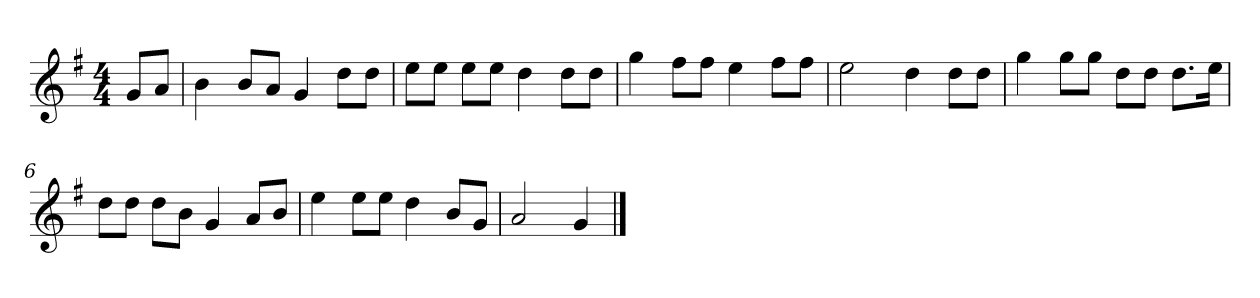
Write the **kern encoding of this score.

**kern
*part1
*staff1
*k[f#]
*M4/4
*MM120
=
8gL
8aJ
=1
4b
8bL
8aJ
4g
8ddL
8ddJ
=2
8eeL
8eeJ
8eeL
8eeJ
4dd
8ddL
8ddJ
=3
4gg
8ff#L
8ff#J
4ee
8ff#L
8ff#J
=4
2ee
4dd
8ddL
8ddJ
=5
4gg
8ggL
8ggJ
8ddL
8ddJ
8.ddL
16eeJk
=6
8ddL
8ddJ
8ddL
8bJ
4g
8aL
8bJ
=7
4ee
8eeL
8eeJ
4dd
8bL
8gJ
=8
2a
4g
==
*-
